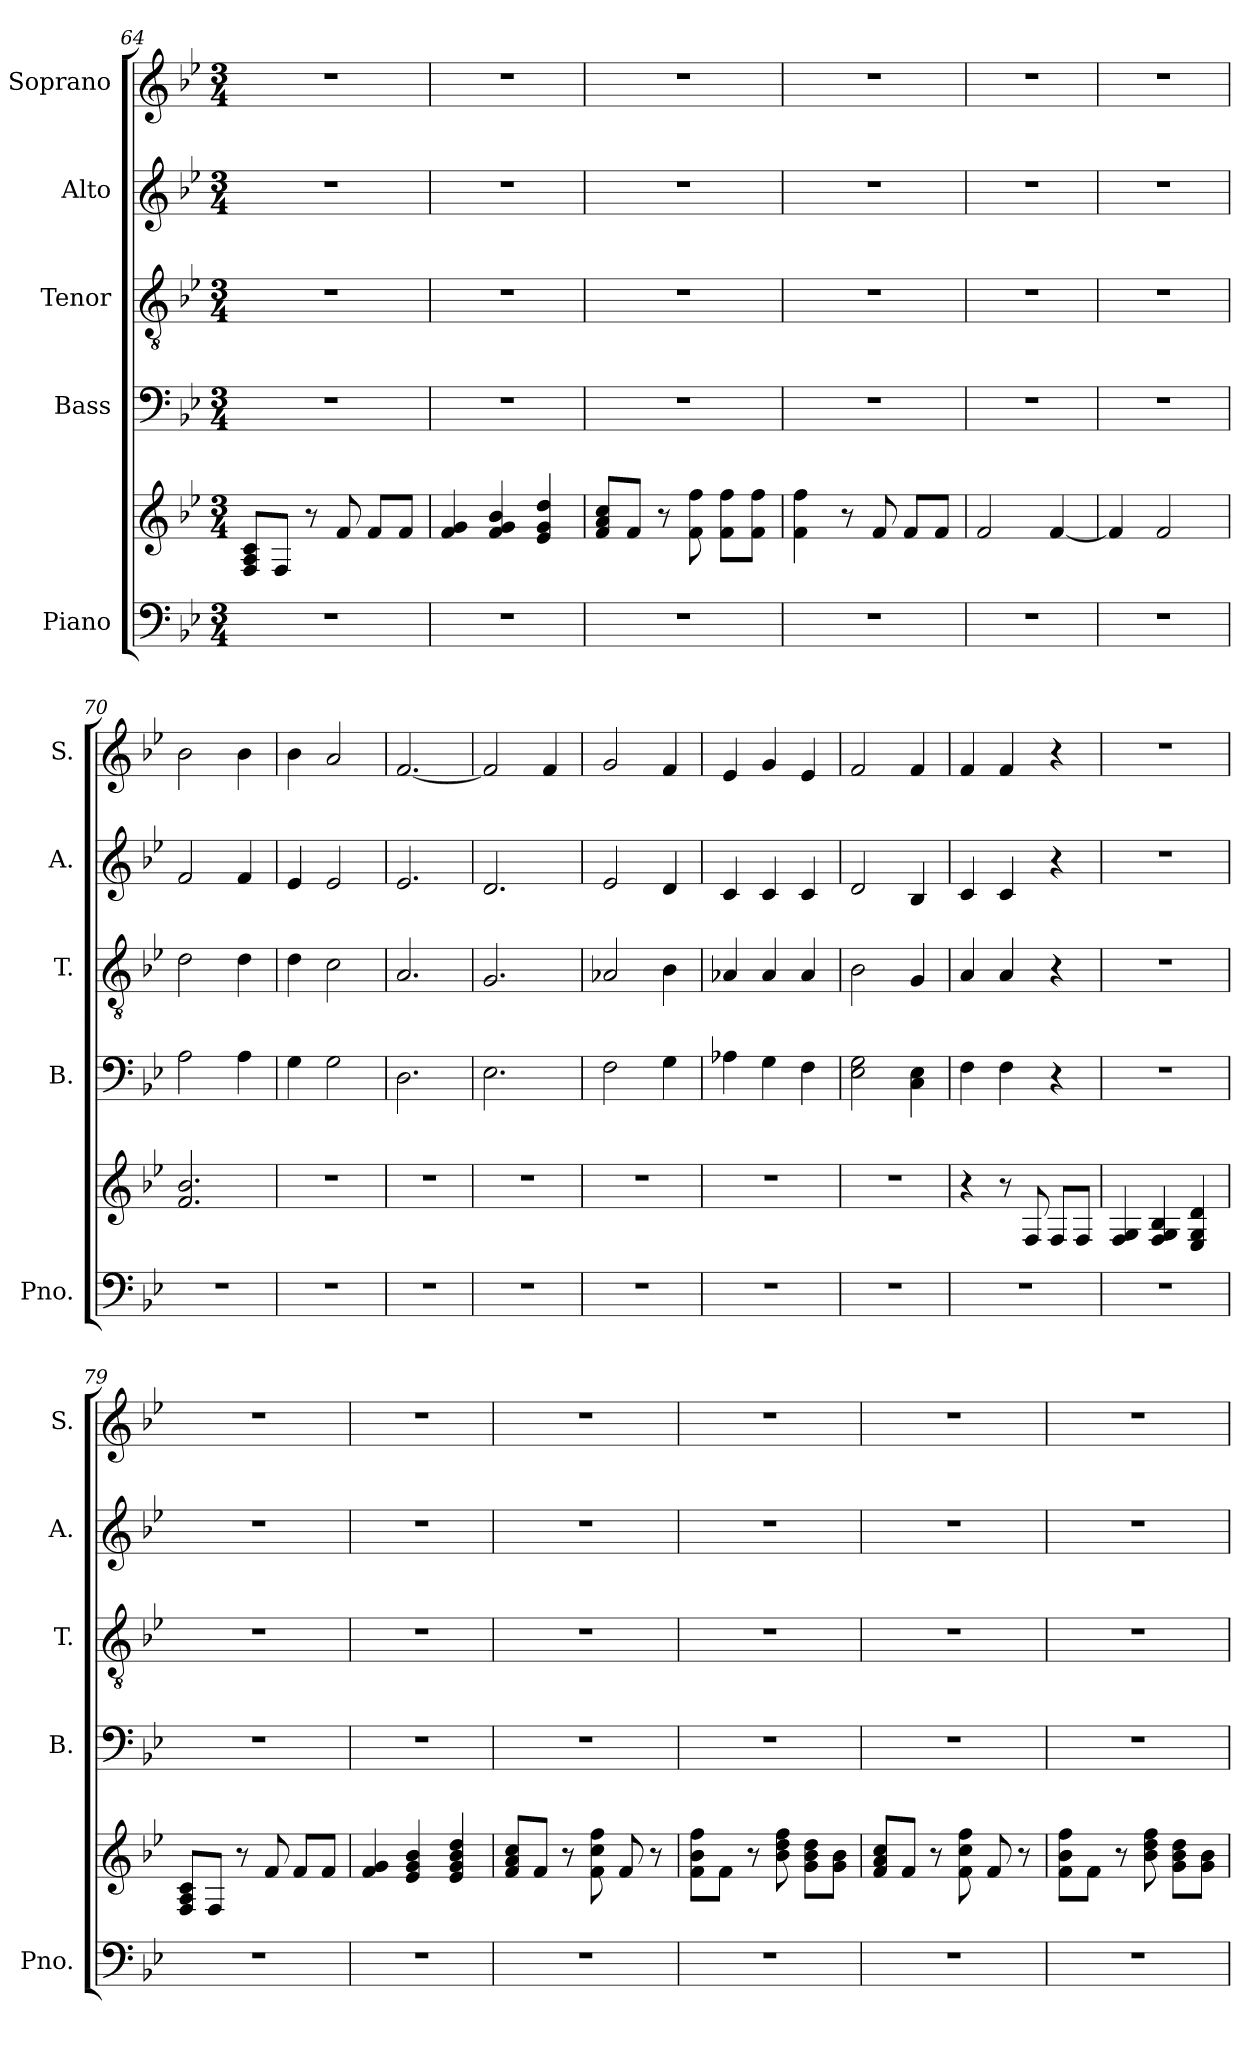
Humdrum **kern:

**kern	**kern	**kern	**kern	**kern	**kern
*part5	*part5	*part4	*part3	*part2	*part1
*staff6	*staff5	*staff4	*staff3	*staff2	*staff1
*I"Piano	*	*I"Bass	*I"Tenor	*I"Alto	*I"Soprano
*I'Pno.	*	*I'B.	*I'T.	*I'A.	*I'S.
*clefF4	*clefG2	*clefF4	*clefGv2	*clefG2	*clefG2
*k[b-e-]	*k[b-e-]	*k[b-e-]	*k[b-e-]	*k[b-e-]	*k[b-e-]
*M3/4	*M3/4	*M3/4	*M3/4	*M3/4	*M3/4
=64	=64	=64	=64	=64	=64
2.r	8F/ 8A/ 8c/L	2.r	2.r	2.r	2.r
.	8F/J	.	.	.	.
.	8r	.	.	.	.
.	8f/	.	.	.	.
.	8f/L	.	.	.	.
.	8f/J	.	.	.	.
!!LO:PB:g=z
=65	=65	=65	=65	=65	=65
2.r	4f/ 4g/	2.r	2.r	2.r	2.r
.	4f/ 4g/ 4b-/	.	.	.	.
.	4e-/ 4g/ 4dd/	.	.	.	.
=66	=66	=66	=66	=66	=66
2.r	8f/ 8a/ 8cc/L	2.r	2.r	2.r	2.r
.	8f/J	.	.	.	.
.	8r	.	.	.	.
.	8f\ 8ff\	.	.	.	.
.	8f\ 8ff\L	.	.	.	.
.	8f\ 8ff\J	.	.	.	.
=67	=67	=67	=67	=67	=67
2.r	4f\ 4ff\	2.r	2.r	2.r	2.r
.	8r	.	.	.	.
.	8f/	.	.	.	.
.	8f/L	.	.	.	.
.	8f/J	.	.	.	.
=68	=68	=68	=68	=68	=68
2.r	2f/	2.r	2.r	2.r	2.r
.	[4f/	.	.	.	.
=69	=69	=69	=69	=69	=69
2.r	4f/]	2.r	2.r	2.r	2.r
.	2f/	.	.	.	.
=70	=70	=70	=70	=70	=70
2.r	2.f/ 2.b-/	2A\	2d\	2f/	2b-\
.	.	4A\	4d\	4f/	4b-\
=71	=71	=71	=71	=71	=71
2.r	2.r	4G\	4d\	4e-/	4b-\
.	.	2G\	2c\	2e-/	2a/
=72	=72	=72	=72	=72	=72
2.r	2.r	2.D\	2.A/	2.e-/	[2.f/
=73	=73	=73	=73	=73	=73
2.r	2.r	2.E-\	2.G/	2.d/	2f/]
.	.	.	.	.	4f/
=74	=74	=74	=74	=74	=74
2.r	2.r	2F\	2A-X/	2e-/	2g/
.	.	4G\	4B-\	4d/	4f/
=75	=75	=75	=75	=75	=75
2.r	2.r	4A-X\	4A-X/	4c/	4e-/
.	.	4G\	4A-/	4c/	4g/
.	.	4F\	4A-/	4c/	4e-/
!!LO:LB:g=z
=76	=76	=76	=76	=76	=76
2.r	2.r	2E-\ 2G\	2B-\	2d/	2f/
.	.	4C\ 4E-\	4G/	4B-/	4f/
=77	=77	=77	=77	=77	=77
2.r	4r	4F\	4A/	4c/	4f/
.	8r	4F\	4A/	4c/	4f/
.	8F/	.	.	.	.
.	8F/L	4r	4r	4r	4r
.	8F/J	.	.	.	.
=78	=78	=78	=78	=78	=78
2.r	4F/ 4G/	2.r	2.r	2.r	2.r
.	4F/ 4G/ 4B-/	.	.	.	.
.	4E-/ 4G/ 4d/	.	.	.	.
=79	=79	=79	=79	=79	=79
2.r	8F/ 8A/ 8c/L	2.r	2.r	2.r	2.r
.	8F/J	.	.	.	.
.	8r	.	.	.	.
.	8f/	.	.	.	.
.	8f/L	.	.	.	.
.	8f/J	.	.	.	.
=80	=80	=80	=80	=80	=80
2.r	4f/ 4g/	2.r	2.r	2.r	2.r
.	4e-/ 4g/ 4b-/	.	.	.	.
.	4e-/ 4g/ 4b-/ 4dd/	.	.	.	.
=81	=81	=81	=81	=81	=81
2.r	8f/ 8a/ 8cc/L	2.r	2.r	2.r	2.r
.	8f/J	.	.	.	.
.	8r	.	.	.	.
.	8f\ 8cc\ 8ff\	.	.	.	.
.	8f/	.	.	.	.
.	8r	.	.	.	.
=82	=82	=82	=82	=82	=82
2.r	8f\ 8b-\ 8ff\L	2.r	2.r	2.r	2.r
.	8f\J	.	.	.	.
.	8r	.	.	.	.
.	8b-\ 8dd\ 8ff\	.	.	.	.
.	8g\ 8b-\ 8dd\L	.	.	.	.
.	8g\ 8b-\J	.	.	.	.
!!LO:PB:g=z
=83	=83	=83	=83	=83	=83
2.r	8f/ 8a/ 8cc/L	2.r	2.r	2.r	2.r
.	8f/J	.	.	.	.
.	8r	.	.	.	.
.	8f\ 8cc\ 8ff\	.	.	.	.
.	8f/	.	.	.	.
.	8r	.	.	.	.
=84	=84	=84	=84	=84	=84
2.r	8f\ 8b-\ 8ff\L	2.r	2.r	2.r	2.r
.	8f\J	.	.	.	.
.	8r	.	.	.	.
.	8b-\ 8dd\ 8ff\	.	.	.	.
.	8g\ 8b-\ 8dd\L	.	.	.	.
.	8g\ 8b-\J	.	.	.	.
=	=	=	=	=	=
*-	*-	*-	*-	*-	*-
